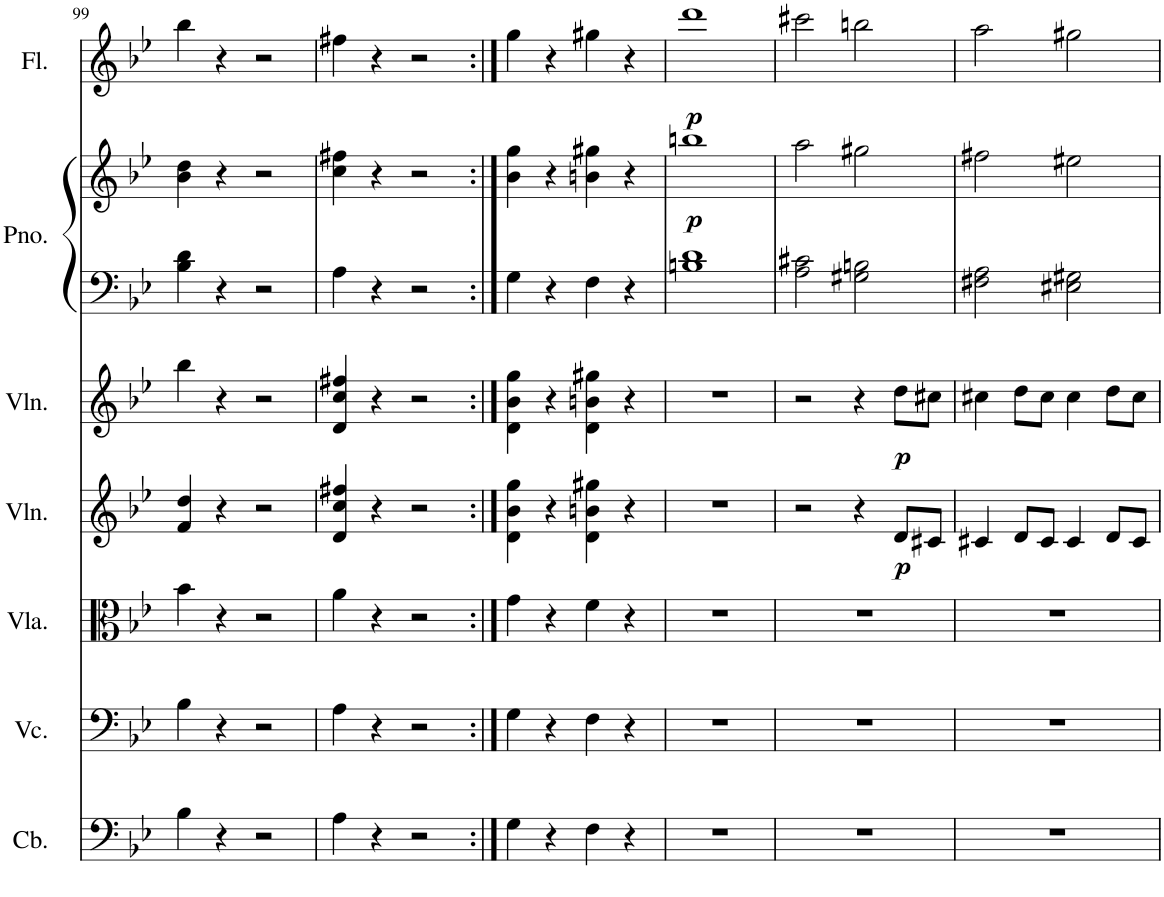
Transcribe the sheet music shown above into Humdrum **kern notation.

**kern	**kern	**kern	**kern	**dynam	**kern	**dynam	**kern	**kern	**dynam	**kern	**dynam
*part7	*part6	*part5	*part4	*part4	*part3	*part3	*part2	*part2	*part2	*part1	*part1
*staff8	*staff7	*staff6	*staff5	*staff5	*staff4	*staff4	*staff3	*staff2	*staff2/3	*staff1	*staff1
*I"Contrabass	*I"Violoncello	*I"Viola	*I"Violin	*	*I"Violin	*	*I"Piano	*	*	*I"Flute	*
*I'Cb.	*I'Vc.	*I'Vla.	*I'Vln.	*	*I'Vln.	*	*I'Pno.	*	*	*I'Fl.	*
!!LO:PB:g=z
*clefF4	*clefF4	*clefC3	*clefG2	*	*clefG2	*	*clefF4	*clefG2	*	*clefG2	*
*Trd7c12	*	*	*	*	*	*	*	*	*	*	*
*k[b-e-]	*k[b-e-]	*k[b-e-]	*k[b-e-]	*	*k[b-e-]	*	*k[b-e-]	*k[b-e-]	*	*k[b-e-]	*
*M2/2	*M2/2	*M2/2	*M2/2	*	*M2/2	*	*M2/2	*M2/2	*	*M2/2	*
*met(c|)	*met(c|)	*met(c|)	*met(c|)	*	*met(c|)	*	*met(c|)	*met(c|)	*	*met(c|)	*
=99	=99	=99	=99	=99	=99	=99	=99	=99	=99	=99	=99
4B-\	4B-\	4b-\	4f/ 4dd/	.	4bb-\	.	4B-\ 4d\	4b-\ 4dd\	.	4bb-\	.
4r	4r	4r	4r	.	4r	.	4r	4r	.	4r	.
2r	2r	2r	2r	.	2r	.	2r	2r	.	2r	.
=100	=100	=100	=100	=100	=100	=100	=100	=100	=100	=100	=100
4A\	4A\	4a\	4d/:: 4cc/:: 4ff#X/::	.	4d/:: 4cc/:: 4ff#X/::	.	4A\	4cc\ 4ff#X\	.	4ff#X\	.
4r	4r	4r	4r	.	4r	.	4r	4r	.	4r	.
2r	2r	2r	2r	.	2r	.	2r	2r	.	2r	.
=101:|!	=101:|!	=101:|!	=101:|!	=101:|!	=101:|!	=101:|!	=101:|!	=101:|!	=101:|!	=101:|!	=101:|!
4G\	4G\	4g\	4d\:: 4b-\:: 4gg\::	.	4d\:: 4b-\:: 4gg\::	.	4G\	4b-\ 4gg\	.	4gg\	.
4r	4r	4r	4r	.	4r	.	4r	4r	.	4r	.
4F\	4F\	4f\	4d\:: 4bn\:: 4gg#X\::	.	4d\:: 4bn\:: 4gg#X\::	.	4F\	4bn\ 4gg#X\	.	4gg#X\	.
4r	4r	4r	4r	.	4r	.	4r	4r	.	4r	.
=102	=102	=102	=102	=102	=102	=102	=102	=102	=102	=102	=102
!	!	!	!	!	!	!	!	!	!LO:DY:b	!	!LO:DY:b
1r	1r	1r	1r	.	1r	.	1Bn 1d	1bbn	p	1ddd	p
=103	=103	=103	=103	=103	=103	=103	=103	=103	=103	=103	=103
1r	1r	1r	2r	.	2r	.	2A\ 2c#X\	2aa\	.	2ccc#X\	.
.	.	.	4r	.	4r	.	2G#X\ 2Bn\	2gg#X\	.	2bbn\	.
!	!	!	!	!LO:DY:b	!	!LO:DY:b	!	!	!	!	!
.	.	.	8d/L	p	8dd\L	p	.	.	.	.	.
.	.	.	8c#X/J	.	8cc#X\J	.	.	.	.	.	.
=104	=104	=104	=104	=104	=104	=104	=104	=104	=104	=104	=104
1r	1r	1r	4c#X/	.	4cc#X\	.	2F#X\ 2A\	2ff#X\	.	2aa\	.
.	.	.	8d/L	.	8dd\L	.	.	.	.	.	.
.	.	.	8c#/J	.	8cc#\J	.	.	.	.	.	.
.	.	.	4c#/	.	4cc#\	.	2E#X\ 2G#X\	2ee#X\	.	2gg#X\	.
.	.	.	8d/L	.	8dd\L	.	.	.	.	.	.
.	.	.	8c#/J	.	8cc#\J	.	.	.	.	.	.
=	=	=	=	=	=	=	=	=	=	=	=
*-	*-	*-	*-	*-	*-	*-	*-	*-	*-	*-	*-
